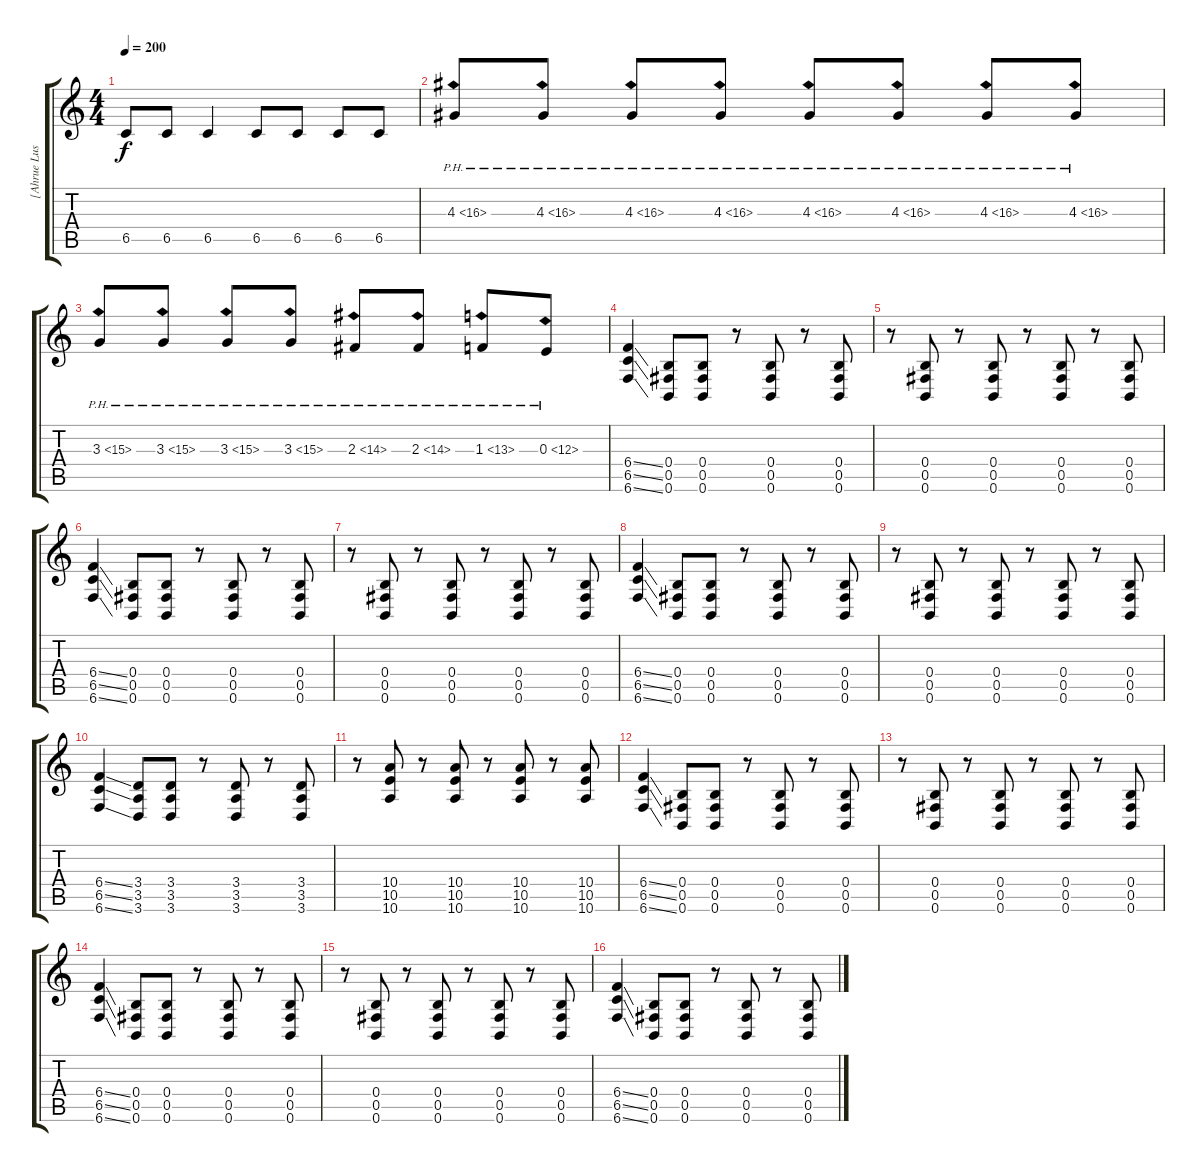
\track ("[Ahrue Luster] Guitar" "[Ahrue Lus") {instrument distortionguitar}
\staff {score tabs}
\tuning (Db4 Ab3 E3 B2 Gb2 B1) {hide}
\ts (4 4)
\tempo 200
\clef g2
\ks c
6.5{t}.8{dy f} 6.5.8 6.5.4 6.5.8 6.5.8 6.5.8 6.5.8 |
4.3{ph 12}.8 4.3{ph 12}.8 4.3{ph 12}.8 4.3{ph 12}.8 4.3{ph 12}.8 4.3{ph 12}.8 4.3{ph 12}.8 4.3{ph 12}.8 |
3.3{ph 12}.8 3.3{ph 12}.8 3.3{ph 12}.8 3.3{ph 12}.8 2.3{ph 12}.8 2.3{ph 12}.8 1.3{ph 12}.8 0.3{ph 12}.8 |
(6.4{ss} 6.5{ss} 6.6{ss}).4 (0.4 0.5 0.6).8 (0.4 0.5 0.6).8 r.8 (0.4 0.5 0.6).8 r.8 (0.4 0.5 0.6).8 |
r.8 (0.4 0.5 0.6).8 r.8 (0.4 0.5 0.6).8 r.8 (0.4 0.5 0.6).8 r.8 (0.4 0.5 0.6).8 |
(6.4{ss} 6.5{ss} 6.6{ss}).4 (0.4 0.5 0.6).8 (0.4 0.5 0.6).8 r.8 (0.4 0.5 0.6).8 r.8 (0.4 0.5 0.6).8 |
r.8 (0.4 0.5 0.6).8 r.8 (0.4 0.5 0.6).8 r.8 (0.4 0.5 0.6).8 r.8 (0.4 0.5 0.6).8 |
(6.4{ss} 6.5{ss} 6.6{ss}).4 (0.4 0.5 0.6).8 (0.4 0.5 0.6).8 r.8 (0.4 0.5 0.6).8 r.8 (0.4 0.5 0.6).8 |
r.8 (0.4 0.5 0.6).8 r.8 (0.4 0.5 0.6).8 r.8 (0.4 0.5 0.6).8 r.8 (0.4 0.5 0.6).8 |
(6.4{ss} 6.5{ss} 6.6{ss}).4 (3.4 3.5 3.6).8 (3.4 3.5 3.6).8 r.8 (3.4 3.5 3.6).8 r.8 (3.4 3.5 3.6).8 |
r.8 (10.4 10.5 10.6).8 r.8 (10.4 10.5 10.6).8 r.8 (10.4 10.5 10.6).8 r.8 (10.4 10.5 10.6).8 |
(6.4{ss} 6.5{ss} 6.6{ss}).4 (0.4 0.5 0.6).8 (0.4 0.5 0.6).8 r.8 (0.4 0.5 0.6).8 r.8 (0.4 0.5 0.6).8 |
r.8 (0.4 0.5 0.6).8 r.8 (0.4 0.5 0.6).8 r.8 (0.4 0.5 0.6).8 r.8 (0.4 0.5 0.6).8 |
(6.4{ss} 6.5{ss} 6.6{ss}).4 (0.4 0.5 0.6).8 (0.4 0.5 0.6).8 r.8 (0.4 0.5 0.6).8 r.8 (0.4 0.5 0.6).8 |
r.8 (0.4 0.5 0.6).8 r.8 (0.4 0.5 0.6).8 r.8 (0.4 0.5 0.6).8 r.8 (0.4 0.5 0.6).8 |
(6.4{ss} 6.5{ss} 6.6{ss}).4 (0.4 0.5 0.6).8 (0.4 0.5 0.6).8 r.8 (0.4 0.5 0.6).8 r.8 (0.4 0.5 0.6).8
